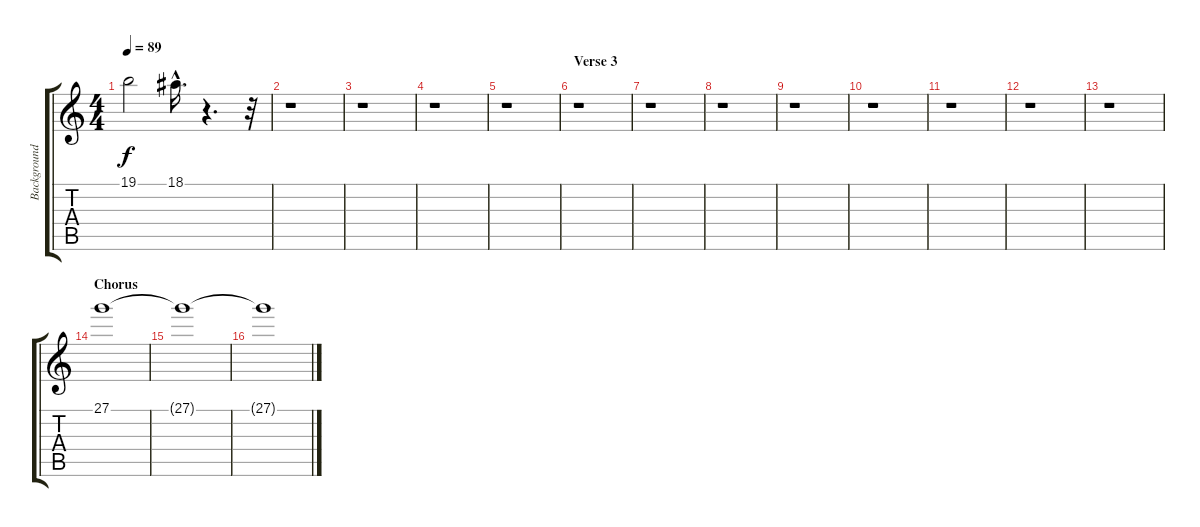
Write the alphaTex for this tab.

\track ("Background Harmony" "Background") {instrument stringensemble2}
\staff {score tabs}
\tuning (E4 B3 G3 D3 A2 E2) {hide}
\ts (4 4)
\tempo 89
\clef g2
\ks c
19.1.2{dy f} 18.1{hac}.16{d} r.4{d} r.32 |
r.1 |
r.1 |
r.1 |
r.1 |
\section ("" "Verse 3")
r.1 |
r.1 |
r.1 |
r.1 |
r.1 |
r.1 |
r.1 |
r.1 |
\section ("" "Chorus")
27.1.1 |
27.1{t}.1 |
27.1{t}.1
